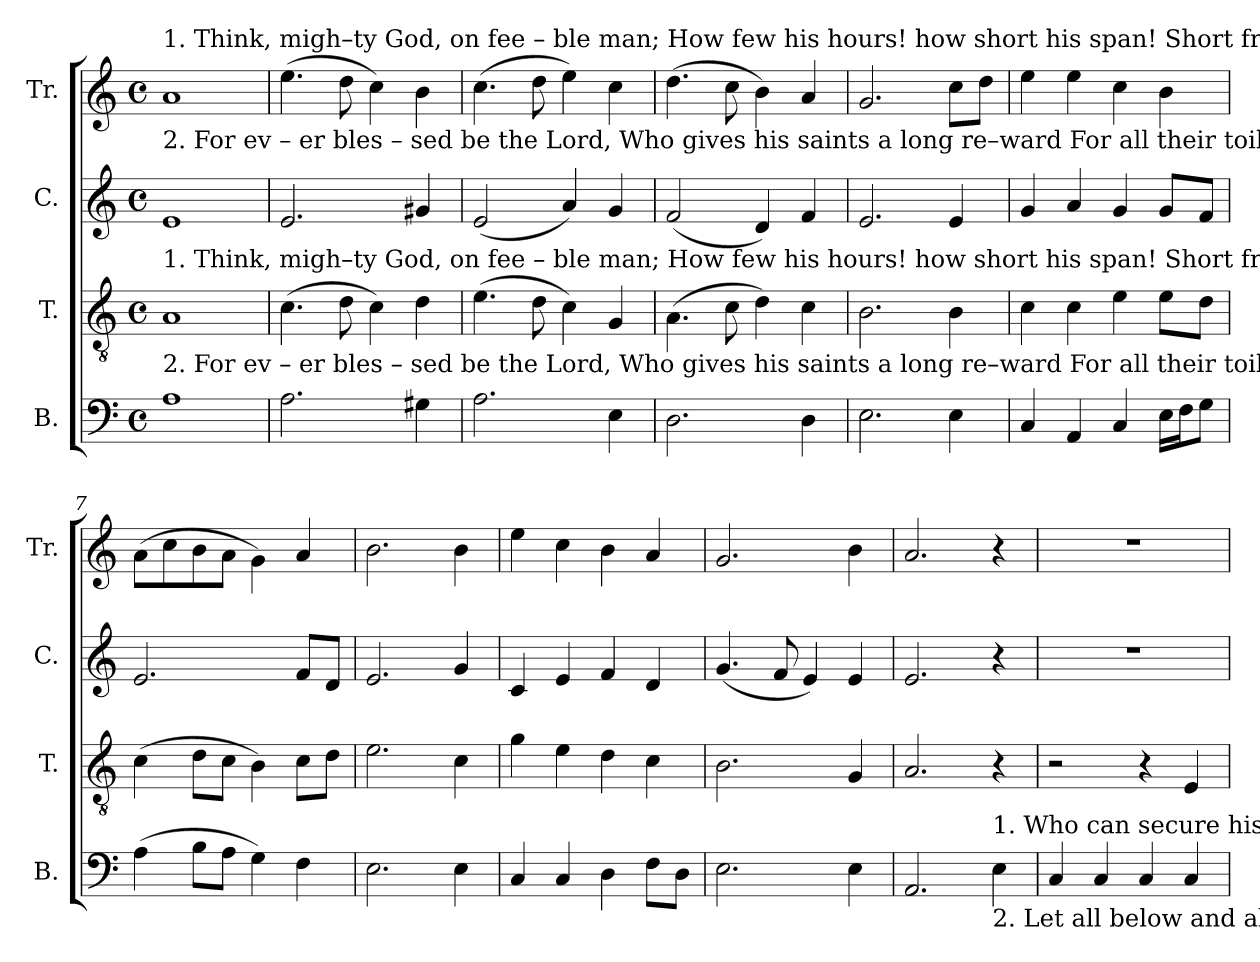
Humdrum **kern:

**kern	**kern	**kern	**kern
*part4	*part3	*part2	*part1
*staff4	*staff3	*staff2	*staff1
*I"B.	*I"T.	*I"C.	*I"Tr.
*I'B.	*I'T.	*I'C.	*I'Tr.
*clefF4	*clefGv2	*clefG2	*clefG2
*k[]	*k[]	*k[]	*k[]
*M4/4	*M4/4	*M4/4	*M4/4
*met(c)	*met(c)	*met(c)	*met(c)
*MM110	*MM110	*MM110	*MM110
=1	=1	=1	=1
!	!	!	!LO:TX:a:t=1. Think, migh–ty  God,       on  fee    –   ble man;  How few his hours! how short             his span! Short from the cradle to           the  grave;                                    Who
!	!	!	!LO:TX:b:t=2. For  ev    –     er   bles    –   sed  be        the Lord, Who gives his saints  a    long              re–ward   For all their toil, reproach,      and  pain&colon;                                      Let
!	!LO:TX:a:t=1. Think, migh–ty  God,       on  fee    –   ble man;  How few his hours! how short             his span! Short from the cradle to           the  grave;              Who can secure his	!	!
!	!LO:TX:b:t=2. For  ev    –     er   bles    –   sed  be        the Lord, Who gives his saints  a    long              re–ward   For all their toil, reproach,      and  pain&colon;                Let  all  below  and	!	!
1A!	1A!	1e!	1a!
=2	=2	=2	=2
2.A!\	(4.c!\	2.e!/	(4.ee!\
.	8d!\	.	8dd!\
.	4c!\)	.	4cc!\)
4G#X!\	4d!\	4g#X!/	4b!\
=3	=3	=3	=3
2.A!\	(4.e!\	(2e!/	(4.cc!\
.	8d!\	.	8dd!\
.	4c!\)	4a!/)	4ee!\)
4E!\	4G!/	4g!/	4cc!\
=4	=4	=4	=4
2.D!\	(4.A!\	(2f!/	(4.dd!\
.	8c!\	.	8cc!\
.	4d!\)	4d!/)	4b!\)
4D!\	4c!\	4f!/	4a!/
=5	=5	=5	=5
2.E!\	2.B!\	2.e!/	2.g!/
4E!\	4B!\	4e!/	8cc!\L
.	.	.	8dd!\J
=6	=6	=6	=6
4C!/	4c!\	4g!/	4ee!\
4AA!/	4c!\	4a!/	4ee!\
4C!/	4e!\	4g!/	4cc!\
16E!\LL	8e!\L	8g!/L	4b!\
16F!\J	.	.	.
8G!\J	8d!\J	8f!/J	.
=7	=7	=7	=7
(4A!\	(4c!\	2.e!/	(8a!\L
.	.	.	8cc!\
8B!\L	8d!\L	.	8b!\
8A!\J	8c!\J	.	8a!\J
4G!\)	4B!\)	.	4g!\)
4F!\	8c!\L	8f!/L	4a!/
.	8d!\J	8d!/J	.
=8	=8	=8	=8
2.E!\	2.e!\	2.e!/	2.b!\
4E!\	4c!\	4g!/	4b!\
=9	=9	=9	=9
4C!/	4g!\	4c!/	4ee!\
4C!/	4e!\	4e!/	4cc!\
4D!\	4d!\	4f!/	4b!\
8F!\L	4c!\	4d!/	4a!/
8D!\J	.	.	.
=10	=10	=10	=10
2.E!\	2.B!\	(4.g!/	2.g!/
.	.	8f!/	.
.	.	4e!/)	.
4E!\	4G!/	4e!/	4b!\
=11	=11	=11	=11
2.AA!/	2.A!/	2.e!/	2.a!/
!LO:TX:a:t=1. Who can secure his vi   –   tal	!	!	!
!LO:TX:b:t=2.  Let   all  below and all       a –	!	!	!
4E!\	4r	4r	4r
=12	=12	=12	=12
4C!/	2r	1r	1r
4C!/	.	.	.
4C!/	4r	.	.
4C!/	4E!/	.	.
=	=	=	=
*-	*-	*-	*-
